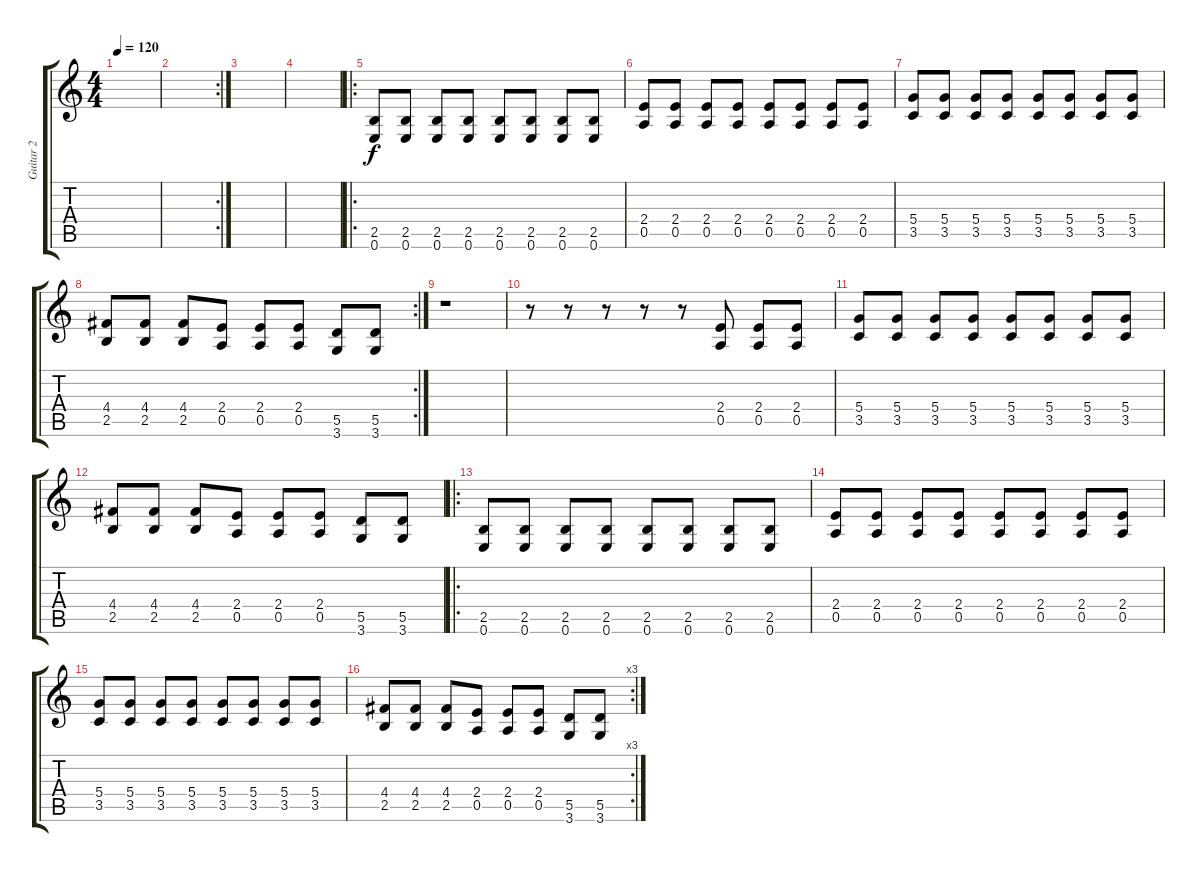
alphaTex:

\track ("Guitar 2" "Guitar 2") {instrument electricguitarjazz}
\staff {score tabs}
\tuning (E4 B3 G3 D3 A2 E2) {hide}
\ts (4 4)
\tempo 120
\clef g2
\ks c
|
\rc 2
|
|
|
\ro
(2.5 0.6).8{volume 12 balance 0 instrument distortionguitar} (2.5 0.6).8 (2.5 0.6).8 (2.5 0.6).8 (2.5 0.6).8 (2.5 0.6).8 (2.5 0.6).8 (2.5 0.6).8 |
(2.4 0.5).8 (2.4 0.5).8 (2.4 0.5).8 (2.4 0.5).8 (2.4 0.5).8 (2.4 0.5).8 (2.4 0.5).8 (2.4 0.5).8 |
(5.4 3.5).8 (5.4 3.5).8 (5.4 3.5).8 (5.4 3.5).8 (5.4 3.5).8 (5.4 3.5).8 (5.4 3.5).8 (5.4 3.5).8 |
\rc 2
(4.4 2.5).8 (4.4 2.5).8 (4.4 2.5).8 (2.4 0.5).8 (2.4 0.5).8 (2.4 0.5).8 (5.5 3.6).8 (5.5 3.6).8 |
r.1{instrument distortionguitar} |
r.8 r.8 r.8 r.8 r.8 (2.4 0.5).8 (2.4 0.5).8 (2.4 0.5).8 |
(5.4 3.5).8 (5.4 3.5).8 (5.4 3.5).8 (5.4 3.5).8 (5.4 3.5).8 (5.4 3.5).8 (5.4 3.5).8 (5.4 3.5).8 |
(4.4 2.5).8 (4.4 2.5).8 (4.4 2.5).8 (2.4 0.5).8 (2.4 0.5).8 (2.4 0.5).8 (5.5 3.6).8 (5.5 3.6).8 |
\ro
(2.5 0.6).8{volume 12 balance 0 instrument distortionguitar} (2.5 0.6).8 (2.5 0.6).8 (2.5 0.6).8 (2.5 0.6).8 (2.5 0.6).8 (2.5 0.6).8 (2.5 0.6).8 |
(2.4 0.5).8 (2.4 0.5).8 (2.4 0.5).8 (2.4 0.5).8 (2.4 0.5).8 (2.4 0.5).8 (2.4 0.5).8 (2.4 0.5).8 |
(5.4 3.5).8 (5.4 3.5).8 (5.4 3.5).8 (5.4 3.5).8 (5.4 3.5).8 (5.4 3.5).8 (5.4 3.5).8 (5.4 3.5).8 |
\rc 3
(4.4 2.5).8 (4.4 2.5).8 (4.4 2.5).8 (2.4 0.5).8 (2.4 0.5).8 (2.4 0.5).8 (5.5 3.6).8 (5.5 3.6).8
